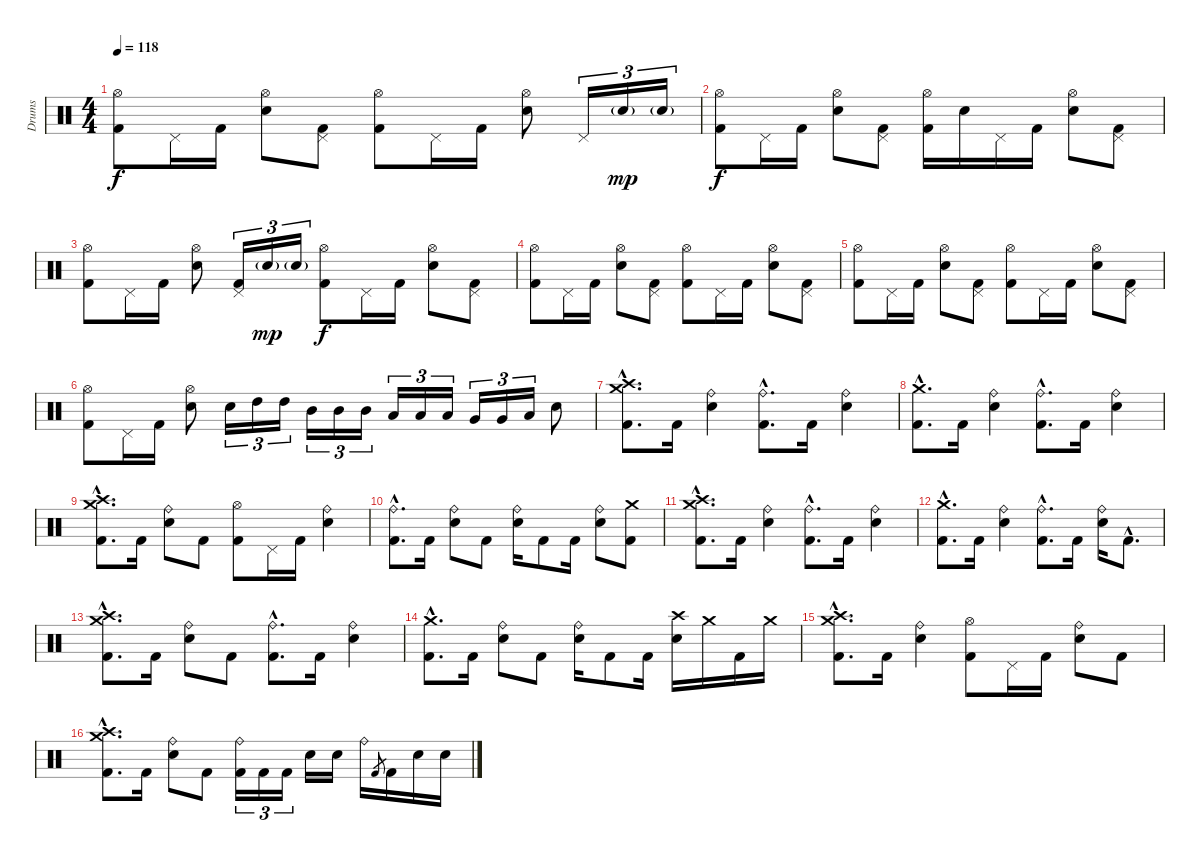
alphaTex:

\track ("Drums" "Drums") {instrument percussion}
\staff {score}
\articulation defaults
\ts (4 4)
\tempo 118
\clef neutral
\ks c
("Hi-Hat (open)" "Kick (hit) 2").8{dy f} "Pedal Hi-Hat (hit)".16 "Kick (hit) 2".16 ("Hi-Hat (open)" "Electric Snare (hit)").8 ("Pedal Hi-Hat (hit)" "Kick (hit) 2").8 ("Hi-Hat (open)" "Kick (hit) 2").8 "Pedal Hi-Hat (hit)".16 "Kick (hit) 2".16 ("Hi-Hat (open)" "Electric Snare (hit)").8 "Pedal Hi-Hat (hit)".16{tu (3 2)} "Electric Snare (hit)"{g}.16{tu (3 2) dy mp} "Electric Snare (hit)"{g}.16{tu (3 2)} |
("Hi-Hat (open)" "Kick (hit) 2").8{dy f} "Pedal Hi-Hat (hit)".16 "Kick (hit) 2".16 ("Hi-Hat (open)" "Electric Snare (hit)").8 ("Pedal Hi-Hat (hit)" "Kick (hit) 2").8 ("Hi-Hat (open)" "Kick (hit) 2").16 "Electric Snare (hit)".16 "Pedal Hi-Hat (hit)".16 "Kick (hit) 2".16 ("Hi-Hat (open)" "Electric Snare (hit)").8 ("Pedal Hi-Hat (hit)" "Kick (hit) 2").8 |
("Hi-Hat (open)" "Kick (hit) 2").8 "Pedal Hi-Hat (hit)".16 "Kick (hit) 2".16 ("Hi-Hat (open)" "Electric Snare (hit)").8 ("Pedal Hi-Hat (hit)" "Kick (hit) 2").16{tu (3 2)} "Electric Snare (hit)"{g}.16{tu (3 2) dy mp} "Electric Snare (hit)"{g}.16{tu (3 2)} ("Hi-Hat (open)" "Kick (hit) 2").8{dy f} "Pedal Hi-Hat (hit)".16 "Kick (hit) 2".16 ("Hi-Hat (open)" "Electric Snare (hit)").8 ("Pedal Hi-Hat (hit)" "Kick (hit) 2").8 |
("Hi-Hat (open)" "Kick (hit) 2").8 "Pedal Hi-Hat (hit)".16 "Kick (hit) 2".16 ("Hi-Hat (open)" "Electric Snare (hit)").8 ("Pedal Hi-Hat (hit)" "Kick (hit) 2").8 ("Hi-Hat (open)" "Kick (hit) 2").8 "Pedal Hi-Hat (hit)".16 "Kick (hit) 2".16 ("Hi-Hat (open)" "Electric Snare (hit)").8 ("Pedal Hi-Hat (hit)" "Kick (hit) 2").8 |
("Hi-Hat (open)" "Kick (hit) 2").8 "Pedal Hi-Hat (hit)".16 "Kick (hit) 2".16 ("Hi-Hat (open)" "Electric Snare (hit)").8 ("Pedal Hi-Hat (hit)" "Kick (hit) 2").8 ("Hi-Hat (open)" "Kick (hit) 2").8 "Pedal Hi-Hat (hit)".16 "Kick (hit) 2".16 ("Hi-Hat (open)" "Electric Snare (hit)").8 ("Pedal Hi-Hat (hit)" "Kick (hit) 2").8 |
("Hi-Hat (open)" "Kick (hit) 2").8 "Pedal Hi-Hat (hit)".16 "Kick (hit) 2".16 ("Hi-Hat (open)" "Electric Snare (hit)").8 "Electric Snare (hit)".16{tu (3 2)} "High Tom (hit)".16{tu (3 2)} "High Tom (hit)".16{tu (3 2)} "Mid Tom (hit)".16{tu (3 2)} "Mid Tom (hit)".16{tu (3 2)} "Mid Tom (hit)".16{tu (3 2)} "Low Tom (hit)".16{tu (3 2)} "Low Tom (hit)".16{tu (3 2)} "Low Tom (hit)".16{tu (3 2)} "Very Low Tom (hit)".16{tu (3 2)} "Very Low Tom (hit)".16{tu (3 2)} "Low Floor Tom (hit)".16{tu (3 2)} "Electric Snare (hit)".8 |
("Crash medium (hit)"{hac} "Crash high (hit)"{hac} "Kick (hit) 2"{hac}).8{d} "Kick (hit) 2".16 ("Ride (bell)" "Electric Snare (hit)").4 ("Ride (bell)"{hac} "Kick (hit) 2"{hac}).8{d} "Kick (hit) 2".16 ("Ride (bell)" "Electric Snare (hit)").4 |
("Crash medium (hit)"{hac} "Kick (hit) 2"{hac}).8{d} "Kick (hit) 2".16 ("Ride (bell)" "Electric Snare (hit)").4 ("Ride (bell)"{hac} "Kick (hit) 2"{hac}).8{d} "Kick (hit) 2".16 ("Ride (bell)" "Electric Snare (hit)").4 |
("Crash high (hit)"{hac} "Crash medium (hit)"{hac} "Kick (hit) 2"{hac}).8{d} "Kick (hit) 2".16 ("Ride (bell)" "Electric Snare (hit)").8 "Kick (hit) 2".8 ("Hi-Hat (open)" "Kick (hit) 2").8 "Pedal Hi-Hat (hit)".16 "Kick (hit) 2".16 ("Ride (bell)" "Electric Snare (hit)").4 |
("Ride (bell)"{hac} "Kick (hit) 2"{hac}).8{d} "Kick (hit) 2".16 ("Ride (bell)" "Electric Snare (hit)").8 "Kick (hit) 2".8 ("Ride (bell)" "Electric Snare (hit)").16 "Kick (hit) 2".8 "Kick (hit) 2".16 ("Ride (bell)" "Electric Snare (hit)").8 ("Crash medium (hit)" "Kick (hit) 2").8 |
("Crash medium (hit)"{hac} "Crash high (hit)"{hac} "Kick (hit) 2"{hac}).8{d} "Kick (hit) 2".16 ("Ride (bell)" "Electric Snare (hit)").4 ("Ride (bell)"{hac} "Kick (hit) 2"{hac}).8{d} "Kick (hit) 2".16 ("Ride (bell)" "Electric Snare (hit)").4 |
("Crash medium (hit)"{hac} "Kick (hit) 2"{hac}).8{d} "Kick (hit) 2".16 ("Ride (bell)" "Electric Snare (hit)").4 ("Ride (bell)"{hac} "Kick (hit) 2"{hac}).8{d} "Kick (hit) 2".16 ("Ride (bell)" "Electric Snare (hit)").16 "Kick (hit) 2"{hac}.8{d} |
("Crash high (hit)"{hac} "Crash medium (hit)"{hac} "Kick (hit) 2"{hac}).8{d} "Kick (hit) 2".16 ("Ride (bell)" "Electric Snare (hit)").8 "Kick (hit) 2".8 ("Ride (bell)"{hac} "Kick (hit) 2"{hac}).8{d} "Kick (hit) 2".16 ("Ride (bell)" "Electric Snare (hit)").4 |
("Crash medium (hit)"{hac} "Kick (hit) 2"{hac}).8{d} "Kick (hit) 2".16 ("Ride (bell)" "Electric Snare (hit)").8 "Kick (hit) 2".8 ("Ride (bell)" "Electric Snare (hit)").16 "Kick (hit) 2".8 "Kick (hit) 2".16 ("Crash high (hit)" "Electric Snare (hit)").16 "Crash medium (hit)".16 "Kick (hit) 2".16 "Crash medium (hit)".16 |
("Crash high (hit)"{hac} "Crash medium (hit)"{hac} "Kick (hit) 2"{hac}).8{d} "Kick (hit) 2".16 ("Ride (bell)" "Electric Snare (hit)").4 ("Hi-Hat (open)" "Kick (hit) 2").8 "Pedal Hi-Hat (hit)".16 "Kick (hit) 2".16 ("Ride (bell)" "Electric Snare (hit)").8 "Kick (hit) 2".8 |
("Crash medium (hit)"{hac} "Crash high (hit)"{hac} "Kick (hit) 2"{hac}).8{d} "Kick (hit) 2".16 ("Ride (bell)" "Electric Snare (hit)").8 "Kick (hit) 2".8 ("Ride (bell)" "Kick (hit) 2").16{tu (3 2)} "Kick (hit) 2".16{tu (3 2)} "Kick (hit) 2".16{tu (3 2)} "Electric Snare (hit)".16 "Electric Snare (hit)".16 "Ride (bell)".16 "Kick (hit) 2".8{gr} "Kick (hit) 2".16 "Electric Snare (hit)".16 "Electric Snare (hit)".16
